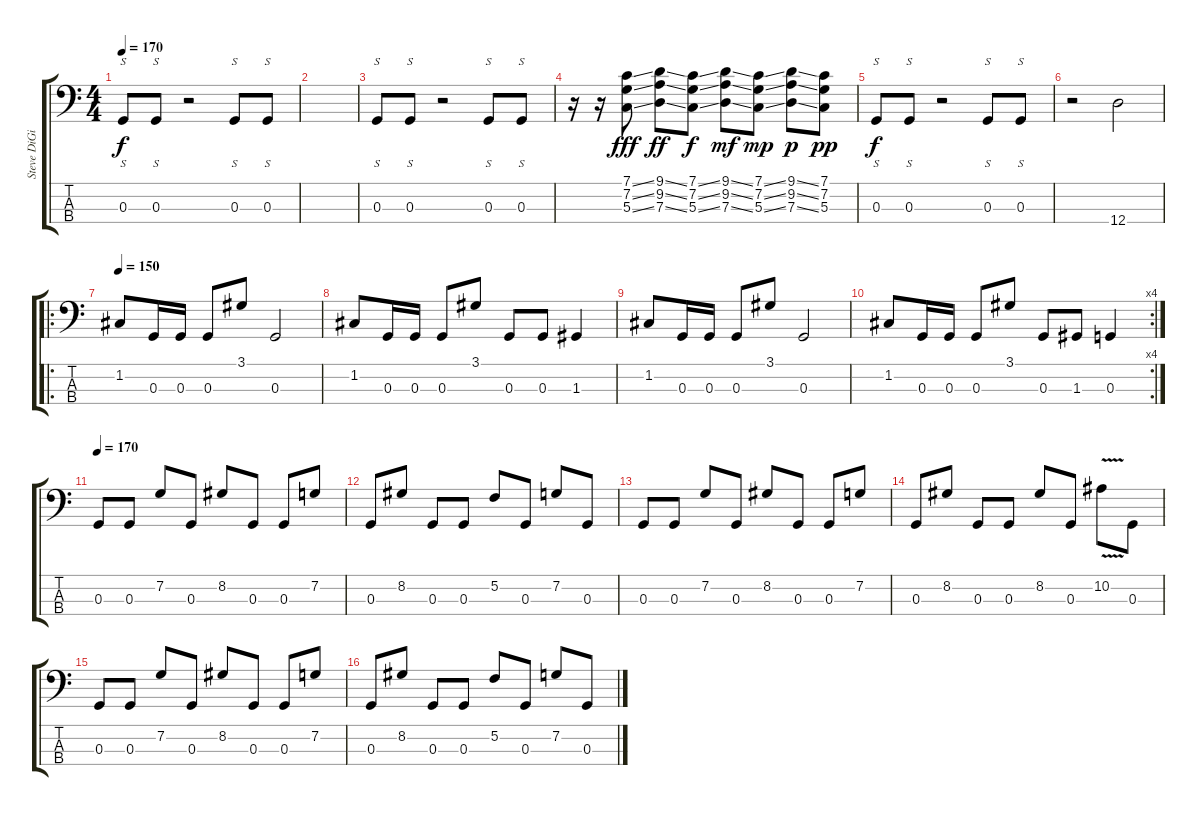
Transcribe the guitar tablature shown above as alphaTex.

\track ("Steve DiGiorgio" "Steve DiGi") {instrument fretlessbass}
\staff {score tabs}
\tuning (F2 C2 G1 D1) {hide}
\ts (4 4)
\tempo 170
\clef f4
\ks c
0.3.8{s dy f} 0.3.8{s} r.2 0.3.8{s} 0.3.8{s} |
|
0.3.8{s} 0.3.8{s} r.2 0.3.8{s} 0.3.8{s} |
r.16 r.16 (7.1{ss} 7.2{ss} 5.3{ss}).8{dy fff} (9.1{ss} 9.2{ss} 7.3{ss}).8{dy ff} (7.1{ss} 7.2{ss} 5.3{ss}).8{dy f} (9.1{ss} 9.2{ss} 7.3{ss}).8{dy mf} (7.1{ss} 7.2{ss} 5.3{ss}).8{dy mp} (9.1{ss} 9.2{ss} 7.3{ss}).8{dy p} (7.1 7.2 5.3).8{dy pp} |
0.3.8{s dy f} 0.3.8{s} r.2 0.3.8{s} 0.3.8{s} |
r.2 12.4.2 |
\ro
\tempo 150
1.2.8 0.3.16 0.3.16 0.3.8 3.1.8 0.3.2 |
1.2.8 0.3.16 0.3.16 0.3.8 3.1.8 0.3.8 0.3.8 1.3.4 |
1.2.8 0.3.16 0.3.16 0.3.8 3.1.8 0.3.2 |
\rc 4
1.2.8 0.3.16 0.3.16 0.3.8 3.1.8 0.3.8 1.3.8 0.3.4 |
\tempo 170
0.3.8 0.3.8 7.2.8 0.3.8 8.2.8 0.3.8 0.3.8 7.2.8 |
0.3.8 8.2.8 0.3.8 0.3.8 5.2.8 0.3.8 7.2.8 0.3.8 |
0.3.8 0.3.8 7.2.8 0.3.8 8.2.8 0.3.8 0.3.8 7.2.8 |
0.3.8 8.2.8 0.3.8 0.3.8 8.2.8 0.3.8 10.2{v}.8 0.3.8 |
0.3.8 0.3.8 7.2.8 0.3.8 8.2.8 0.3.8 0.3.8 7.2.8 |
0.3.8 8.2.8 0.3.8 0.3.8 5.2.8 0.3.8 7.2.8 0.3.8
